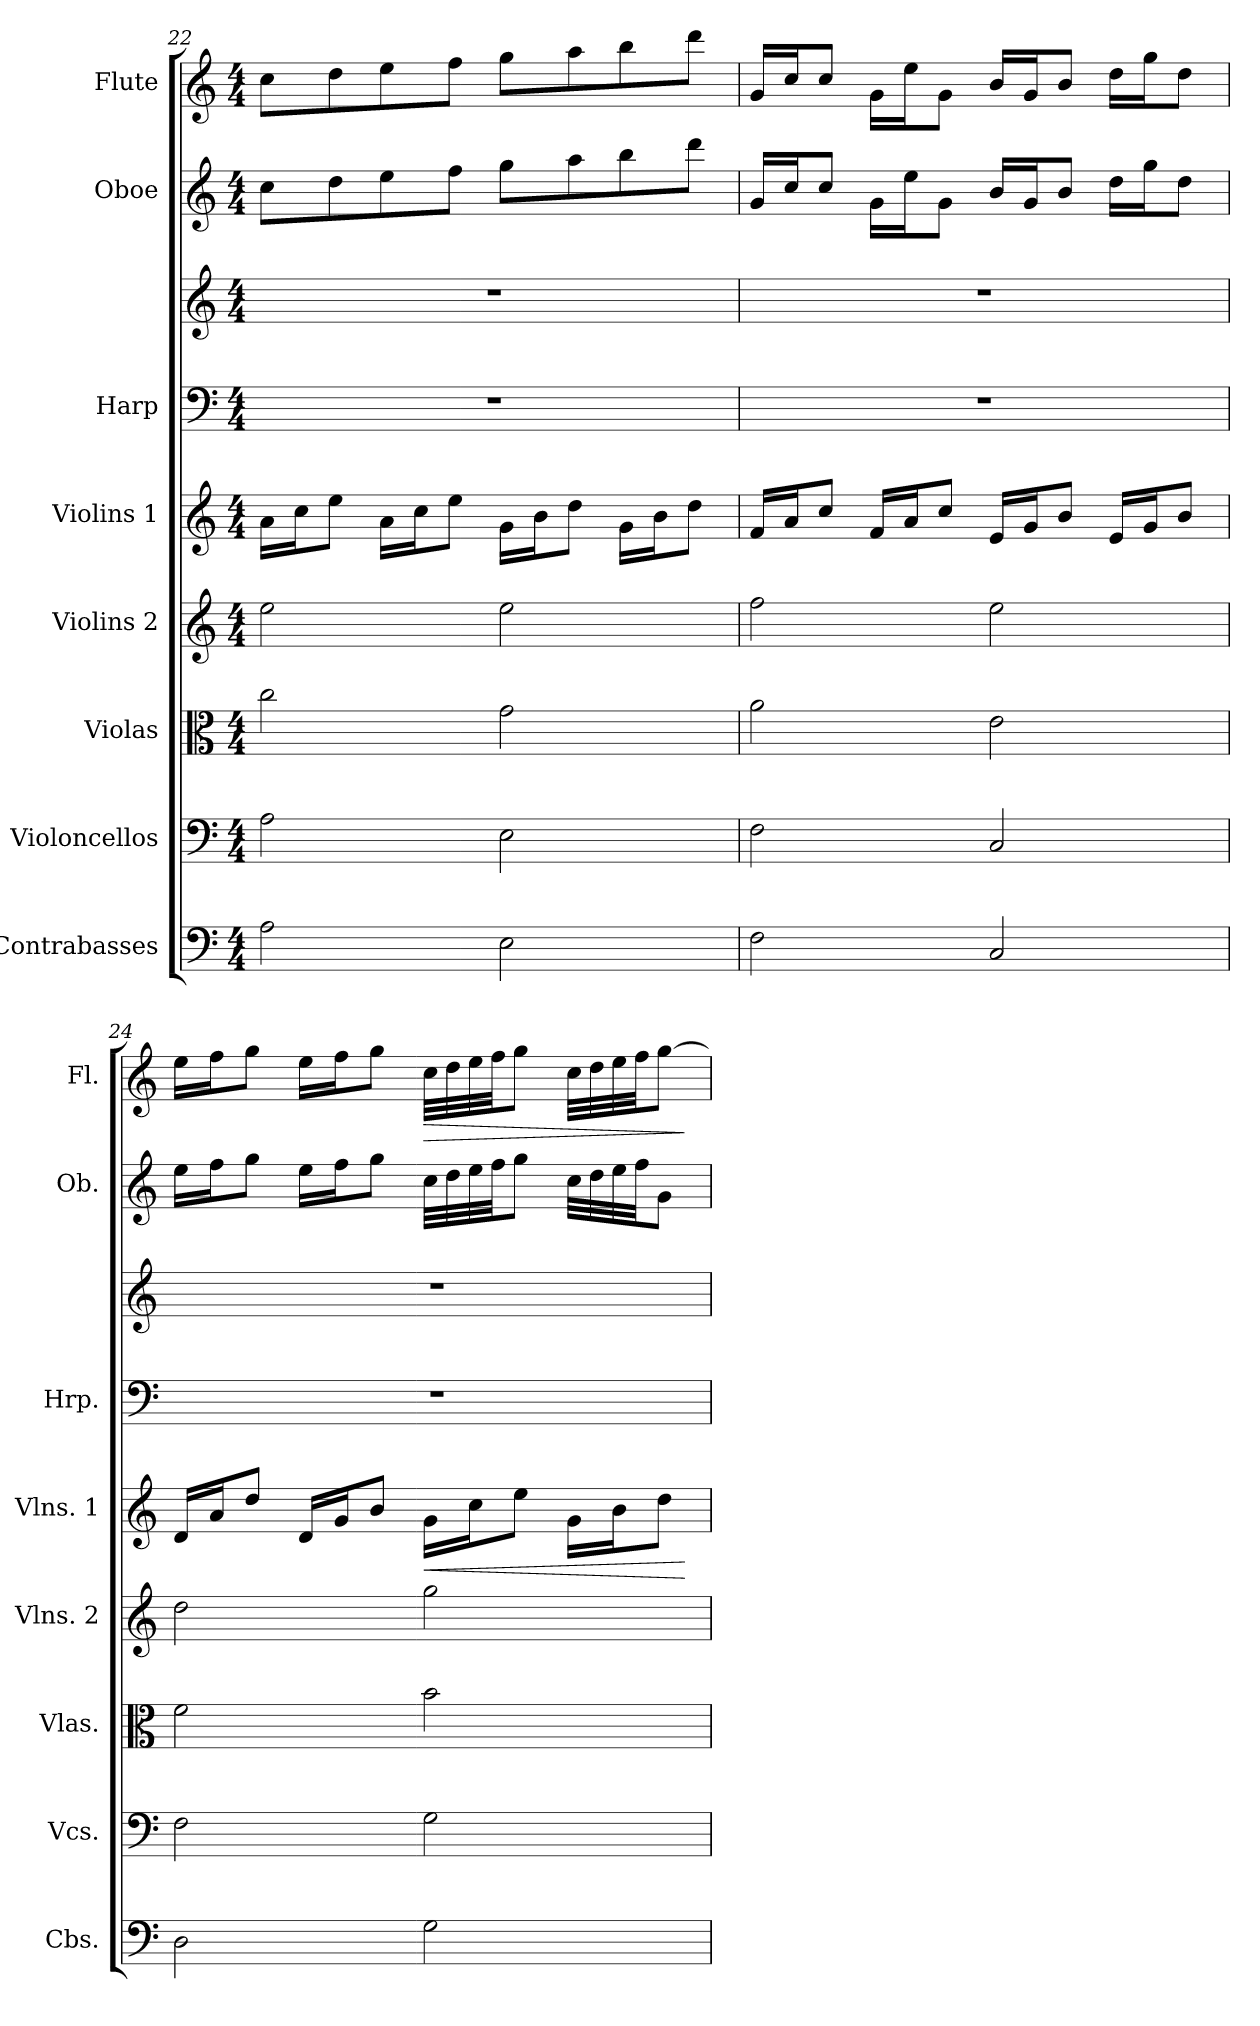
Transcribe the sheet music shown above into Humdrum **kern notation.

**kern	**kern	**kern	**kern	**kern	**dynam	**kern	**kern	**kern	**kern	**dynam
*part8	*part7	*part6	*part5	*part4	*part4	*part3	*part3	*part2	*part1	*part1
*staff9	*staff8	*staff7	*staff6	*staff5	*staff5	*staff4	*staff3	*staff2	*staff1	*staff1
*I"Contrabasses	*I"Violoncellos	*I"Violas	*I"Violins 2	*I"Violins 1	*	*I"Harp	*	*I"Oboe	*I"Flute	*
*I'Cbs.	*I'Vcs.	*I'Vlas.	*I'Vlns. 2	*I'Vlns. 1	*	*I'Hrp.	*	*I'Ob.	*I'Fl.	*
*clefF4	*clefF4	*clefC3	*clefG2	*clefG2	*	*clefF4	*clefG2	*clefG2	*clefG2	*
*ITrd7c12	*	*	*	*	*	*	*	*	*	*
*k[]	*k[]	*k[]	*k[]	*k[]	*	*k[]	*k[]	*k[]	*k[]	*
*M4/4	*M4/4	*M4/4	*M4/4	*M4/4	*	*M4/4	*M4/4	*M4/4	*M4/4	*
=22	=22	=22	=22	=22	=22	=22	=22	=22	=22	=22
2AA\	2A\	2cc\	2ee\	16a\LL	.	1r	1r	8cc\L	8cc\L	.
.	.	.	.	16cc\J	.	.	.	.	.	.
.	.	.	.	8ee\J	.	.	.	8dd\	8dd\	.
.	.	.	.	16a\LL	.	.	.	8ee\	8ee\	.
.	.	.	.	16cc\J	.	.	.	.	.	.
.	.	.	.	8ee\J	.	.	.	8ff\J	8ff\J	.
2EE\	2E\	2g\	2ee\	16g\LL	.	.	.	8gg\L	8gg\L	.
.	.	.	.	16b\J	.	.	.	.	.	.
.	.	.	.	8dd\J	.	.	.	8aa\	8aa\	.
.	.	.	.	16g\LL	.	.	.	8bb\	8bb\	.
.	.	.	.	16b\J	.	.	.	.	.	.
.	.	.	.	8dd\J	.	.	.	8ddd\J	8ddd\J	.
=23	=23	=23	=23	=23	=23	=23	=23	=23	=23	=23
2FF\	2F\	2a\	2ff\	16f/LL	.	1r	1r	16g/LL	16g/LL	.
.	.	.	.	16a/J	.	.	.	16cc/J	16cc/J	.
.	.	.	.	8cc/J	.	.	.	8cc/J	8cc/J	.
.	.	.	.	16f/LL	.	.	.	16g\LL	16g\LL	.
.	.	.	.	16a/J	.	.	.	16ee\J	16ee\J	.
.	.	.	.	8cc/J	.	.	.	8g\J	8g\J	.
2CC/	2C/	2e\	2ee\	16e/LL	.	.	.	16b/LL	16b/LL	.
.	.	.	.	16g/J	.	.	.	16g/J	16g/J	.
.	.	.	.	8b/J	.	.	.	8b/J	8b/J	.
.	.	.	.	16e/LL	.	.	.	16dd\LL	16dd\LL	.
.	.	.	.	16g/J	.	.	.	16gg\J	16gg\J	.
.	.	.	.	8b/J	.	.	.	8dd\J	8dd\J	.
!!LO:PB:g=z
=24	=24	=24	=24	=24	=24	=24	=24	=24	=24	=24
2DD\	2F\	2f\	2dd\	16d/LL	.	1r	1r	16ee\LL	16ee\LL	.
.	.	.	.	16a/J	.	.	.	16ff\J	16ff\J	.
.	.	.	.	8dd/J	.	.	.	8gg\J	8gg\J	.
.	.	.	.	16d/LL	.	.	.	16ee\LL	16ee\LL	.
.	.	.	.	16g/J	.	.	.	16ff\J	16ff\J	.
.	.	.	.	8b/J	.	.	.	8gg\J	8gg\J	.
!	!	!	!	!	!LO:HP:b	!	!	!	!	!LO:HP:b
2GG\	2G\	2b\	2gg\	16g\LL	<	.	.	32cc\LLL	32cc\LLL	>
.	.	.	.	.	.	.	.	32dd\	32dd\	.
.	.	.	.	16cc\J	.	.	.	32ee\	32ee\	.
.	.	.	.	.	.	.	.	32ff\JJ	32ff\JJ	.
.	.	.	.	8ee\J	.	.	.	8gg\J	8gg\J	.
.	.	.	.	16g\LL	.	.	.	32cc\LLL	32cc\LLL	.
.	.	.	.	.	.	.	.	32dd\	32dd\	.
.	.	.	.	16b\J	.	.	.	32ee\	32ee\	.
.	.	.	.	.	.	.	.	32ff\JJ	32ff\JJ	.
.	.	.	.	8dd\J	.	.	.	8g\J	[8gg\J	.
.	.	.	.	.	[	.	.	.	.	]
=	=	=	=	=	=	=	=	=	=	=
*-	*-	*-	*-	*-	*-	*-	*-	*-	*-	*-
